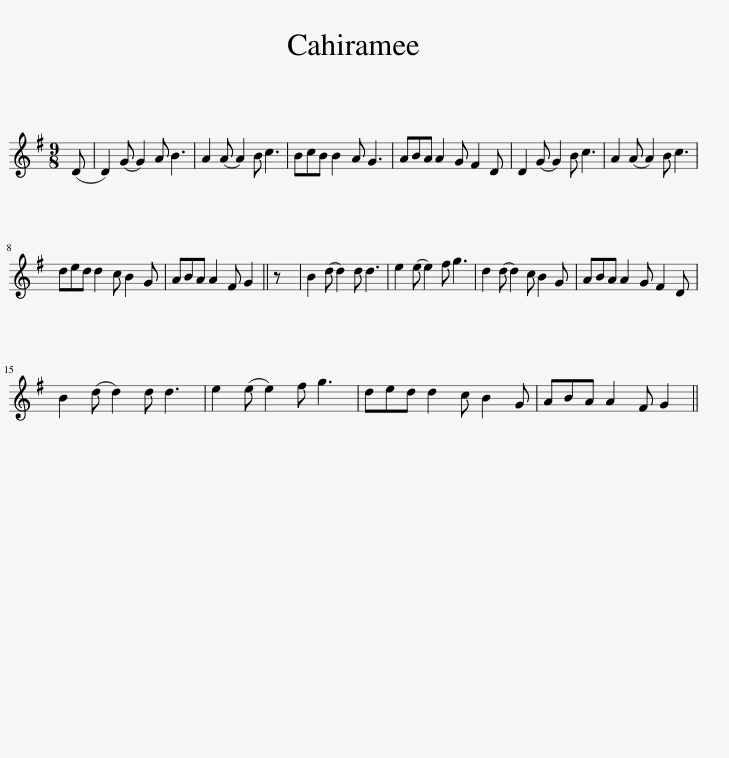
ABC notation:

X:1
L:1/8
M:9/8
I:linebreak $
K:G
V:1 treble
V:1
 (D | D2) (G G2) A B3 | A2 (A A2) B c3 | BcB B2 A G3 | ABA A2 G F2 D | %5
 D2 (G G2) B c3 | A2 (A A2) B c3 |$ ded d2 c B2 G | ABA A2 F G2 || z | %10
 B2 (d d2) d d3 | e2 (e e2) f g3 | d2 (d d2) c B2 G | ABA A2 G F2 D |$ B2 (d d2) d d3 | %15
 e2 (e e2) f g3 | ded d2 c B2 G | ABA A2 F G2 || %18
